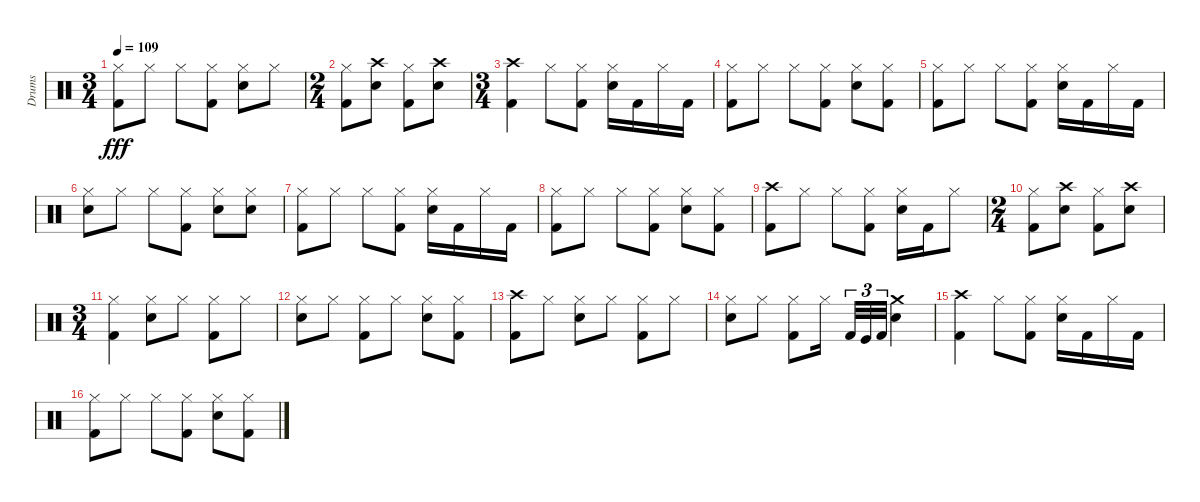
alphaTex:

\track ("Drums" "Drums") {instrument percussion}
\staff {score}
\articulation defaults
\ts (3 4)
\tempo 109
\clef neutral
\ks c
("Hi-Hat (closed)" "Kick (hit) 2").8{dy fff} "Hi-Hat (closed)".8 "Hi-Hat (closed)".8 ("Hi-Hat (closed)" "Kick (hit) 2").8 ("Hi-Hat (closed)" "Snare (hit) 2").8 "Hi-Hat (closed)".8 |
\ts (2 4)
("Hi-Hat (closed)" "Kick (hit) 2").8 ("Crash high (hit)" "Electric Snare (hit)").8 ("Hi-Hat (closed)" "Kick (hit) 2").8 ("Crash high (hit)" "Electric Snare (hit)").8 |
\ts (3 4)
("Crash high (hit)" "Kick (hit) 2").4 "Hi-Hat (closed)".8 ("Hi-Hat (closed)" "Kick (hit) 2").8 ("Hi-Hat (closed)" "Electric Snare (hit)").16 "Kick (hit) 2".16 "Hi-Hat (closed)".16 "Kick (hit) 2".16 |
("Hi-Hat (closed)" "Kick (hit) 2").8 "Hi-Hat (closed)".8 "Hi-Hat (closed)".8 ("Hi-Hat (closed)" "Kick (hit) 2").8 ("Hi-Hat (closed)" "Electric Snare (hit)").8 ("Hi-Hat (closed)" "Kick (hit) 2").8 |
("Hi-Hat (closed)" "Kick (hit) 2").8 "Hi-Hat (closed)".8 "Hi-Hat (closed)".8 ("Hi-Hat (closed)" "Kick (hit) 2").8 ("Hi-Hat (closed)" "Electric Snare (hit)").16 "Kick (hit) 2".16 "Hi-Hat (closed)".16 "Kick (hit) 2".16 |
("Hi-Hat (closed)" "Electric Snare (hit)").8 "Hi-Hat (closed)".8 "Hi-Hat (closed)".8 ("Hi-Hat (closed)" "Kick (hit) 2").8 ("Hi-Hat (closed)" "Electric Snare (hit)").8 ("Hi-Hat (closed)" "Electric Snare (hit)").8 |
("Hi-Hat (closed)" "Kick (hit) 2").8 "Hi-Hat (closed)".8 "Hi-Hat (closed)".8 ("Hi-Hat (closed)" "Kick (hit) 2").8 ("Hi-Hat (closed)" "Electric Snare (hit)").16 "Kick (hit) 2".16 "Hi-Hat (closed)".16 "Kick (hit) 2".16 |
("Hi-Hat (closed)" "Kick (hit) 2").8 "Hi-Hat (closed)".8 "Hi-Hat (closed)".8 ("Hi-Hat (closed)" "Kick (hit) 2").8 ("Hi-Hat (closed)" "Electric Snare (hit)").8 ("Hi-Hat (closed)" "Kick (hit) 2").8 |
("Crash high (hit)" "Kick (hit) 2").8 "Hi-Hat (closed)".8 "Hi-Hat (closed)".8 ("Hi-Hat (closed)" "Kick (hit) 2").8 ("Hi-Hat (closed)" "Electric Snare (hit)").16 "Kick (hit) 2".16 "Hi-Hat (closed)".8 |
\ts (2 4)
("Hi-Hat (closed)" "Kick (hit) 2").8 ("Crash high (hit)" "Electric Snare (hit)").8 ("Hi-Hat (closed)" "Kick (hit) 2").8 ("Crash high (hit)" "Electric Snare (hit)").8 |
\ts (3 4)
("Hi-Hat (closed)" "Kick (hit) 2").4 ("Hi-Hat (closed)" "Electric Snare (hit)").8 "Hi-Hat (closed)".8 ("Hi-Hat (closed)" "Kick (hit) 2").8 "Hi-Hat (closed)".8 |
("Hi-Hat (closed)" "Electric Snare (hit)").8 "Hi-Hat (closed)".8 ("Hi-Hat (closed)" "Kick (hit) 2").8 "Hi-Hat (closed)".8 ("Hi-Hat (closed)" "Electric Snare (hit)").8 ("Hi-Hat (closed)" "Kick (hit) 2").8 |
("Crash high (hit)" "Kick (hit) 2").8 "Hi-Hat (closed)".8 ("Hi-Hat (closed)" "Electric Snare (hit)").8 "Hi-Hat (closed)".8 ("Hi-Hat (closed)" "Kick (hit) 2").8 "Hi-Hat (closed)".8 |
("Hi-Hat (closed)" "Electric Snare (hit)").8 "Hi-Hat (closed)".8 ("Hi-Hat (closed)" "Kick (hit) 2").8 "Hi-Hat (closed)".16 "Kick (hit) 2".32{tu (3 2)} "Kick (hit)".32{tu (3 2)} "Kick (hit) 2".32{tu (3 2)} ("Crash medium (hit)" "Electric Snare (hit)").4 |
("Crash high (hit)" "Kick (hit) 2").4 "Hi-Hat (closed)".8 ("Hi-Hat (closed)" "Kick (hit) 2").8 ("Hi-Hat (closed)" "Electric Snare (hit)").16 "Kick (hit) 2".16 "Hi-Hat (closed)".16 "Kick (hit) 2".16 |
("Hi-Hat (closed)" "Kick (hit) 2").8 "Hi-Hat (closed)".8 "Hi-Hat (closed)".8 ("Hi-Hat (closed)" "Kick (hit) 2").8 ("Hi-Hat (closed)" "Electric Snare (hit)").8 ("Hi-Hat (closed)" "Kick (hit) 2").8
